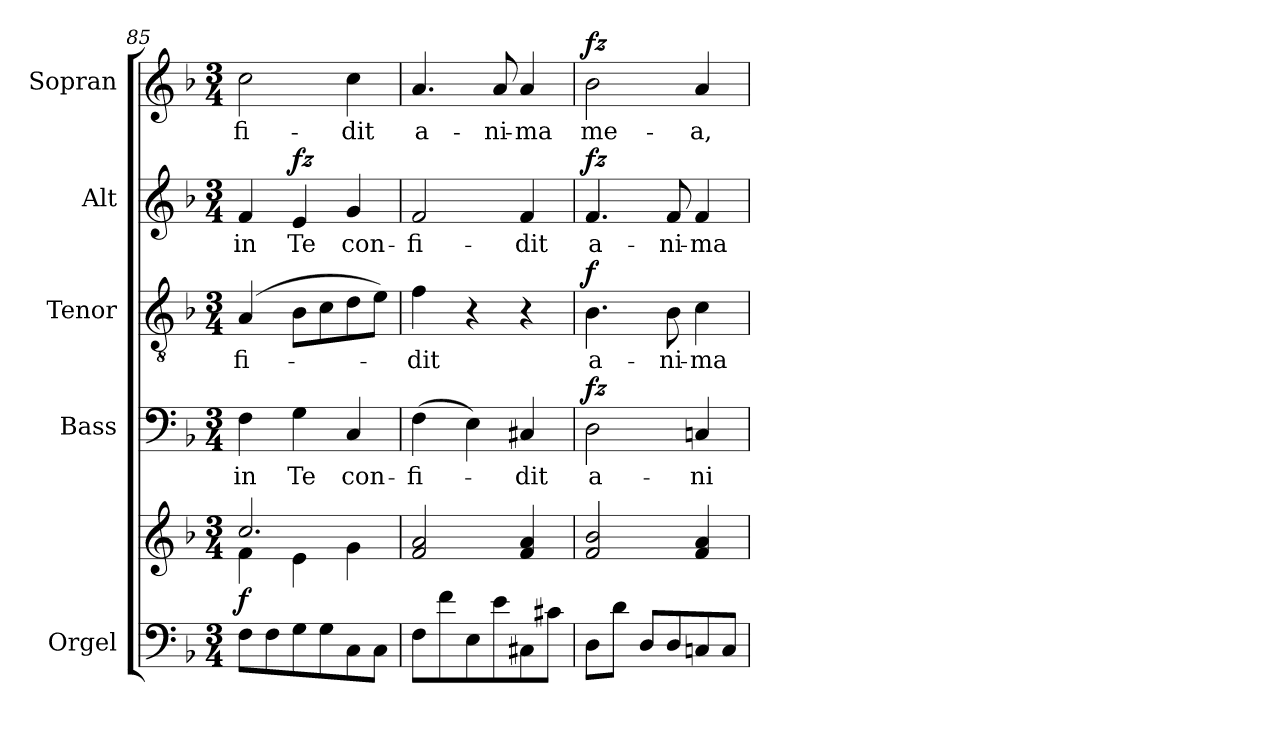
**kern	**kern	**dynam	**kern	**text	**dynam	**kern	**text	**dynam	**kern	**text	**dynam	**kern	**text	**dynam
*part5	*part5	*part5	*part4	*part4	*part4	*part3	*part3	*part3	*part2	*part2	*part2	*part1	*part1	*part1
*staff6	*staff5	*staff5/6	*staff4	*staff4	*staff4	*staff3	*staff3	*staff3	*staff2	*staff2	*staff2	*staff1	*staff1	*staff1
*I"Orgel	*	*	*I"Bass	*	*	*I"Tenor	*	*	*I"Alt	*	*	*I"Sopran	*	*
*I'Org.	*	*	*I'B.	*	*	*I'T.	*	*	*I'A.	*	*	*I'S.	*	*
*clefF4	*clefG2	*	*clefF4	*	*	*clefGv2	*	*	*clefG2	*	*	*clefG2	*	*
*k[b-]	*k[b-]	*	*k[b-]	*	*	*k[b-]	*	*	*k[b-]	*	*	*k[b-]	*	*
*F:	*F:	*	*F:	*	*	*F:	*	*	*F:	*	*	*F:	*	*
*M3/4	*M3/4	*	*M3/4	*	*	*M3/4	*	*	*M3/4	*	*	*M3/4	*	*
=85	=85	=85	=85	=85	=85	=85	=85	=85	=85	=85	=85	=85	=85	=85
*	*^	*	*	*	*	*	*	*	*	*	*	*	*	*
!	!	!	!LO:DY:b	!	!LO:LY:b	!	!	!LO:LY:b	!	!	!LO:LY:b	!	!	!LO:LY:b	!
8F\L	2.cc/	4f\	f	4F\	in	.	(4A/	-fi-	.	4f/	in	.	2cc\	-fi-	.
8F\	.	.	.	.	.	.	.	.	.	.	.	.	.	.	.
!	!	!	!	!	!LO:LY:b	!	!	!	!	!	!LO:LY:b	!LO:DY:a	!	!	!
8G\	.	4e\	.	4G\	Te	.	8B-\L	.	.	4e/	Te	fz	.	.	.
8G\	.	.	.	.	.	.	8c\	.	.	.	.	.	.	.	.
!	!	!	!	!	!LO:LY:b	!	!	!	!	!	!LO:LY:b	!	!	!LO:LY:b	!
8C\	.	4g\	.	4C/	con-	.	8d\	.	.	4g/	con-	.	4cc\	-dit	.
8C\J	.	.	.	.	.	.	8e\J)	.	.	.	.	.	.	.	.
*	*v	*v	*	*	*	*	*	*	*	*	*	*	*	*	*
=86	=86	=86	=86	=86	=86	=86	=86	=86	=86	=86	=86	=86	=86	=86
!	!	!	!	!LO:LY:b	!	!	!LO:LY:b	!	!	!LO:LY:b	!	!	!LO:LY:b	!
8F\L	2f/ 2a/	.	(>4F\	-fi-	.	4f\	-dit	.	2f/	-fi-	.	4.a/	a-	.
8f\	.	.	.	.	.	.	.	.	.	.	.	.	.	.
8E\	.	.	4E\)	.	.	4r	.	.	.	.	.	.	.	.
!	!	!	!	!	!	!	!	!	!	!	!	!	!LO:LY:b	!
8e\	.	.	.	.	.	.	.	.	.	.	.	8a/	-ni-	.
!	!	!	!	!LO:LY:b	!	!	!	!	!	!LO:LY:b	!	!	!LO:LY:b	!
8C#X\	4f/ 4a/	.	4C#X/	-dit	.	4r	.	.	4f/	-dit	.	4a/	-ma	.
8c#X\J	.	.	.	.	.	.	.	.	.	.	.	.	.	.
=87	=87	=87	=87	=87	=87	=87	=87	=87	=87	=87	=87	=87	=87	=87
!	!	!	!	!LO:LY:b	!LO:DY:a	!	!LO:LY:b	!LO:DY:a	!	!LO:LY:b	!LO:DY:a	!	!LO:LY:b	!LO:DY:a
8D\L	2f/ 2b-/	.	2D\	a-	fz	4.B-\	a-	f	4.f/	a-	fz	2b-\	me-	fz
8d\J	.	.	.	.	.	.	.	.	.	.	.	.	.	.
8D/L	.	.	.	.	.	.	.	.	.	.	.	.	.	.
!	!	!	!	!	!	!	!LO:LY:b	!	!	!LO:LY:b	!	!	!	!
8D/	.	.	.	.	.	8B-\	-ni-	.	8f/	-ni-	.	.	.	.
!	!	!	!	!LO:LY:b	!	!	!LO:LY:b	!	!	!LO:LY:b	!	!	!LO:LY:b	!
8Cn/	4f/ 4a/	.	4Cn/	-ni-	.	4c\	-ma	.	4f/	-ma	.	4a/	-a,	.
8C/J	.	.	.	.	.	.	.	.	.	.	.	.	.	.
=	=	=	=	=	=	=	=	=	=	=	=	=	=	=
*-	*-	*-	*-	*-	*-	*-	*-	*-	*-	*-	*-	*-	*-	*-
